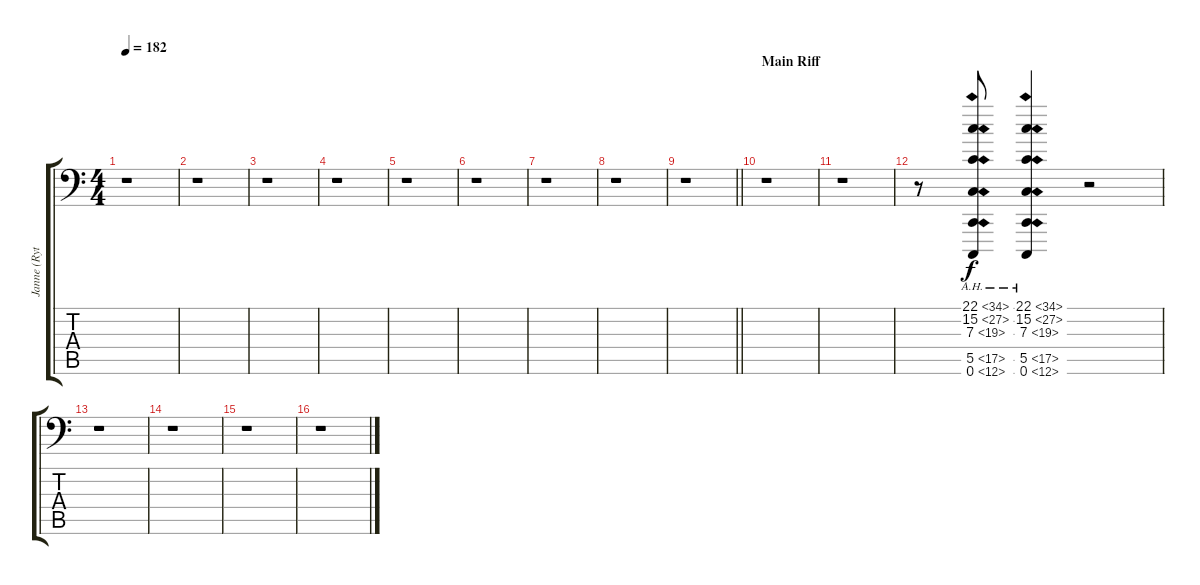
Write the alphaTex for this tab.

\track ("Janne (Rythm I)" "Janne (Ryt") {instrument stringensemble1}
\staff {score tabs}
\tuning (D3 A2 F2 C2 G1 C1) {hide}
\ts (4 4)
\tempo 182
\clef f4
\ks c
r.1{dy f} |
r.1 |
r.1 |
r.1 |
r.1 |
r.1 |
r.1 |
r.1 |
\barLineRight lightlight
r.1 |
\section ("" "Main Riff")
r.1 |
r.1 |
r.8 (22.1{ah 12} 15.2{ah 12} 7.3{ah 12} 5.5{ah 12} 0.6{ah 12}).8{volume 12 balance 8 instrument orchestrahit} (22.1{ah 12} 15.2{ah 12} 7.3{ah 12} 5.5{ah 12} 0.6{ah 12}).4 r.2 |
r.1 |
r.1 |
r.1 |
r.1
